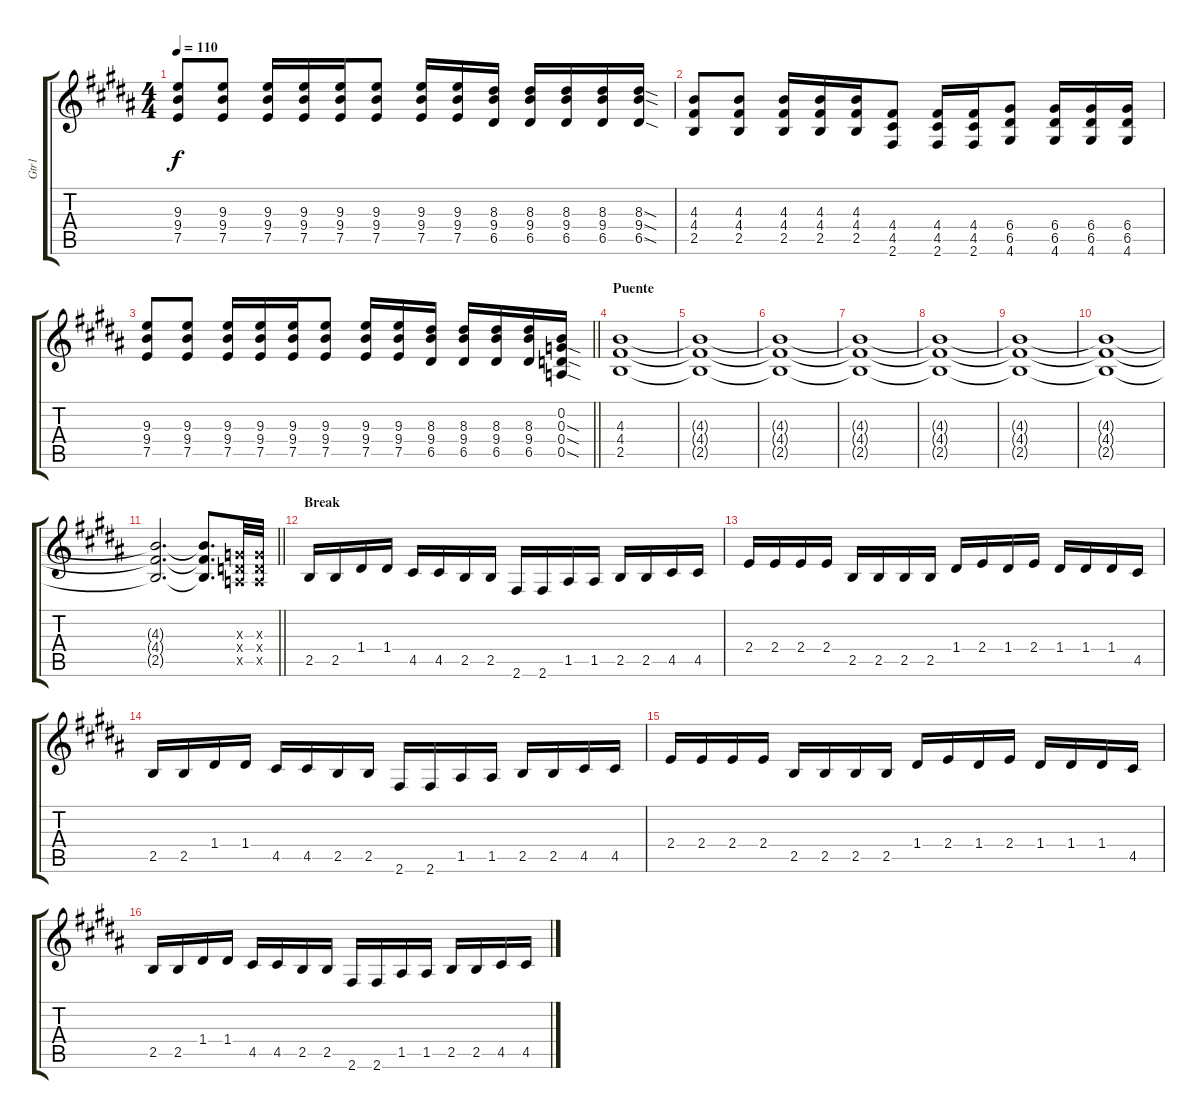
\track ("Gtr1" "Gtr1") {instrument distortionguitar}
\staff {score tabs}
\tuning (E4 B3 G3 D3 A2 E2) {hide}
\ts (4 4)
\tempo 110
\clef g2
\ks b
(9.3 9.4 7.5).8{dy f} (9.3 9.4 7.5).8 (9.3 9.4 7.5).16 (9.3 9.4 7.5).16 (9.3 9.4 7.5).16 (9.3 9.4 7.5).8 (9.3 9.4 7.5).16 (9.3 9.4 7.5).16 (8.3 9.4 6.5).16 (8.3 9.4 6.5).16 (8.3 9.4 6.5).16 (8.3 9.4 6.5).16 (8.3{sod} 9.4{sod} 6.5{sod}).16 |
(4.3 4.4 2.5).8 (4.3 4.4 2.5).8 (4.3 4.4 2.5).16 (4.3 4.4 2.5).16 (4.3 4.4 2.5).16 (4.4 4.5 2.6).8 (4.4 4.5 2.6).16 (4.4 4.5 2.6).16 (6.4 6.5 4.6).8 (6.4 6.5 4.6).16 (6.4 6.5 4.6).16 (6.4 6.5 4.6).16 |
\barLineRight lightlight
(9.3 9.4 7.5).8 (9.3 9.4 7.5).8 (9.3 9.4 7.5).16 (9.3 9.4 7.5).16 (9.3 9.4 7.5).16 (9.3 9.4 7.5).8 (9.3 9.4 7.5).16 (9.3 9.4 7.5).16 (8.3 9.4 6.5).16 (8.3 9.4 6.5).16 (8.3 9.4 6.5).16 (8.3 9.4 6.5).16 (0.2 0.3{sod} 0.4{sod} 0.5{sod}).16 |
\section ("" "Puente")
(4.3 4.4 2.5).1 |
(4.3{t} 4.4{t} 2.5{t}).1 |
(4.3{t} 4.4{t} 2.5{t}).1 |
(4.3{t} 4.4{t} 2.5{t}).1 |
(4.3{t} 4.4{t} 2.5{t}).1 |
(4.3{t} 4.4{t} 2.5{t}).1 |
(4.3{t} 4.4{t} 2.5{t}).1 |
\barLineRight lightlight
(4.3{t} 4.4{t} 2.5{t}).2{d} (4.3{t} 4.4{t} 2.5{t}).8{d} (0.3{x} 0.4{x} 0.5{x}).32 (0.3{x} 0.4{x} 0.5{x}).32 |
\section ("" "Break")
2.5.16 2.5.16 1.4.16 1.4.16 4.5.16 4.5.16 2.5.16 2.5.16 2.6.16 2.6.16 1.5.16 1.5.16 2.5.16 2.5.16 4.5.16 4.5.16 |
2.4.16 2.4.16 2.4.16 2.4.16 2.5.16 2.5.16 2.5.16 2.5.16 1.4.16 2.4.16 1.4.16 2.4.16 1.4.16 1.4.16 1.4.16 4.5.16 |
2.5.16 2.5.16 1.4.16 1.4.16 4.5.16 4.5.16 2.5.16 2.5.16 2.6.16 2.6.16 1.5.16 1.5.16 2.5.16 2.5.16 4.5.16 4.5.16 |
2.4.16 2.4.16 2.4.16 2.4.16 2.5.16 2.5.16 2.5.16 2.5.16 1.4.16 2.4.16 1.4.16 2.4.16 1.4.16 1.4.16 1.4.16 4.5.16 |
2.5.16 2.5.16 1.4.16 1.4.16 4.5.16 4.5.16 2.5.16 2.5.16 2.6.16 2.6.16 1.5.16 1.5.16 2.5.16 2.5.16 4.5.16 4.5.16
